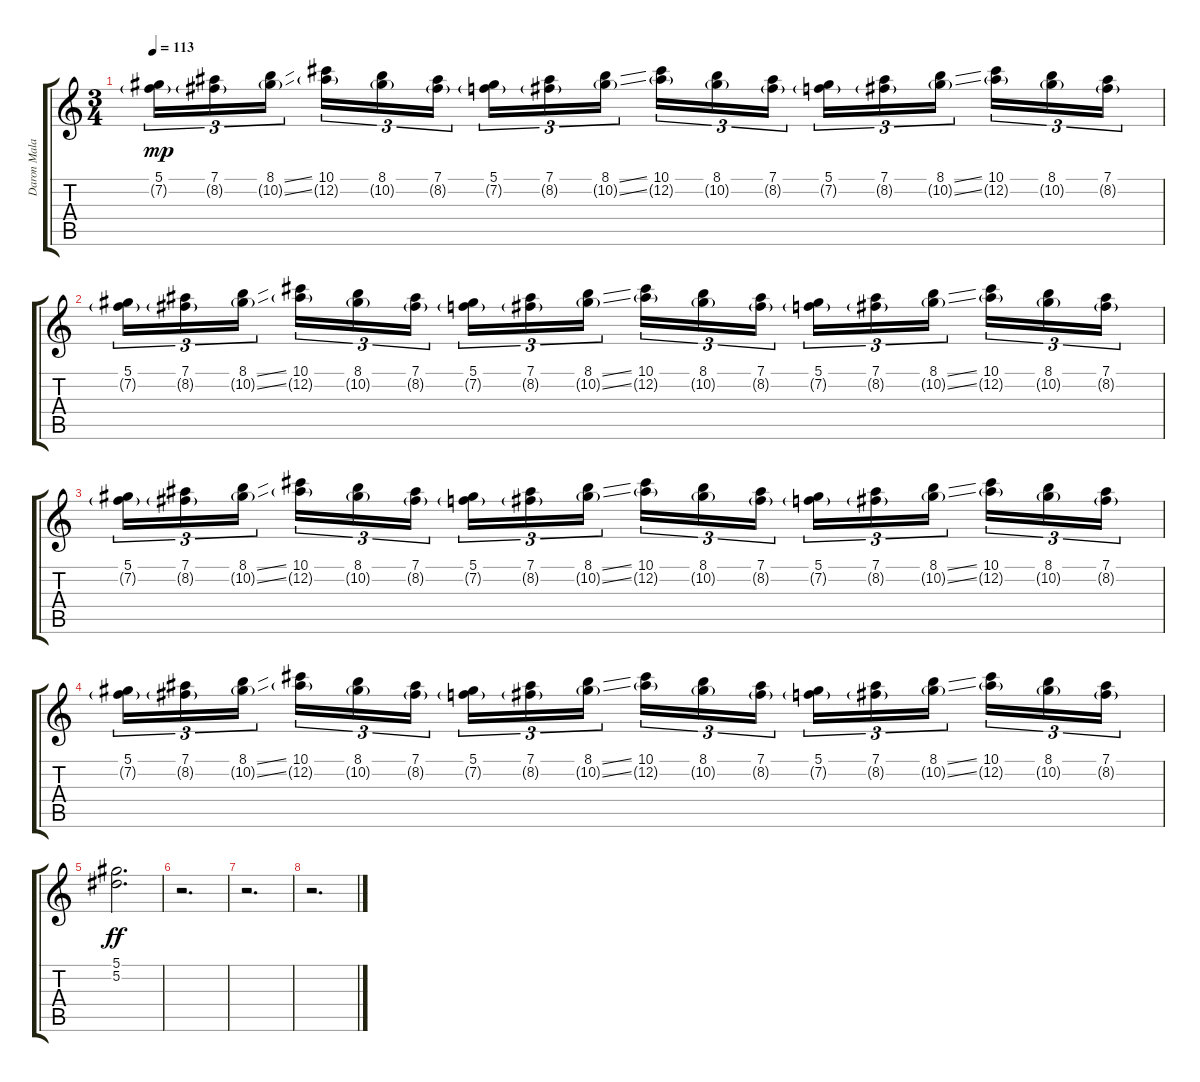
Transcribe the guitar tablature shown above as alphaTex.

\track ("Daron Malakian II" "Daron Mala") {instrument electricguitarclean}
\staff {score tabs}
\tuning (Eb4 Bb3 Gb3 Db3 Ab2 Eb2) {hide}
\ts (3 4)
\tempo 113
\clef g2
\ks c
(5.1 7.2{g}).16{tu (3 2) dy mp} (7.1 8.2{g}).16{tu (3 2)} (8.1{ss} 10.2{ss g}).16{tu (3 2) beam splitsecondary} (10.1 12.2{g}).16{tu (3 2)} (8.1 10.2{g}).16{tu (3 2)} (7.1 8.2{g}).16{tu (3 2)} (5.1 7.2{g}).16{tu (3 2)} (7.1 8.2{g}).16{tu (3 2)} (8.1{ss} 10.2{ss g}).16{tu (3 2) beam splitsecondary} (10.1 12.2{g}).16{tu (3 2)} (8.1 10.2{g}).16{tu (3 2)} (7.1 8.2{g}).16{tu (3 2)} (5.1 7.2{g}).16{tu (3 2)} (7.1 8.2{g}).16{tu (3 2)} (8.1{ss} 10.2{ss g}).16{tu (3 2) beam splitsecondary} (10.1 12.2{g}).16{tu (3 2)} (8.1 10.2{g}).16{tu (3 2)} (7.1 8.2{g}).16{tu (3 2)} |
(5.1 7.2{g}).16{tu (3 2)} (7.1 8.2{g}).16{tu (3 2)} (8.1{ss} 10.2{ss g}).16{tu (3 2) beam splitsecondary} (10.1 12.2{g}).16{tu (3 2)} (8.1 10.2{g}).16{tu (3 2)} (7.1 8.2{g}).16{tu (3 2)} (5.1 7.2{g}).16{tu (3 2)} (7.1 8.2{g}).16{tu (3 2)} (8.1{ss} 10.2{ss g}).16{tu (3 2) beam splitsecondary} (10.1 12.2{g}).16{tu (3 2)} (8.1 10.2{g}).16{tu (3 2)} (7.1 8.2{g}).16{tu (3 2)} (5.1 7.2{g}).16{tu (3 2)} (7.1 8.2{g}).16{tu (3 2)} (8.1{ss} 10.2{ss g}).16{tu (3 2) beam splitsecondary} (10.1 12.2{g}).16{tu (3 2)} (8.1 10.2{g}).16{tu (3 2)} (7.1 8.2{g}).16{tu (3 2)} |
(5.1 7.2{g}).16{tu (3 2)} (7.1 8.2{g}).16{tu (3 2)} (8.1{ss} 10.2{ss g}).16{tu (3 2) beam splitsecondary} (10.1 12.2{g}).16{tu (3 2)} (8.1 10.2{g}).16{tu (3 2)} (7.1 8.2{g}).16{tu (3 2)} (5.1 7.2{g}).16{tu (3 2)} (7.1 8.2{g}).16{tu (3 2)} (8.1{ss} 10.2{ss g}).16{tu (3 2) beam splitsecondary} (10.1 12.2{g}).16{tu (3 2)} (8.1 10.2{g}).16{tu (3 2)} (7.1 8.2{g}).16{tu (3 2)} (5.1 7.2{g}).16{tu (3 2)} (7.1 8.2{g}).16{tu (3 2)} (8.1{ss} 10.2{ss g}).16{tu (3 2) beam splitsecondary} (10.1 12.2{g}).16{tu (3 2)} (8.1 10.2{g}).16{tu (3 2)} (7.1 8.2{g}).16{tu (3 2)} |
(5.1 7.2{g}).16{tu (3 2)} (7.1 8.2{g}).16{tu (3 2)} (8.1{ss} 10.2{ss g}).16{tu (3 2) beam splitsecondary} (10.1 12.2{g}).16{tu (3 2)} (8.1 10.2{g}).16{tu (3 2)} (7.1 8.2{g}).16{tu (3 2)} (5.1 7.2{g}).16{tu (3 2)} (7.1 8.2{g}).16{tu (3 2)} (8.1{ss} 10.2{ss g}).16{tu (3 2) beam splitsecondary} (10.1 12.2{g}).16{tu (3 2)} (8.1 10.2{g}).16{tu (3 2)} (7.1 8.2{g}).16{tu (3 2)} (5.1 7.2{g}).16{tu (3 2)} (7.1 8.2{g}).16{tu (3 2)} (8.1{ss} 10.2{ss g}).16{tu (3 2) beam splitsecondary} (10.1 12.2{g}).16{tu (3 2)} (8.1 10.2{g}).16{tu (3 2)} (7.1 8.2{g}).16{tu (3 2)} |
(5.1 5.2).2{d dy ff} |
r.2{d} |
r.2{d} |
r.2{d}
